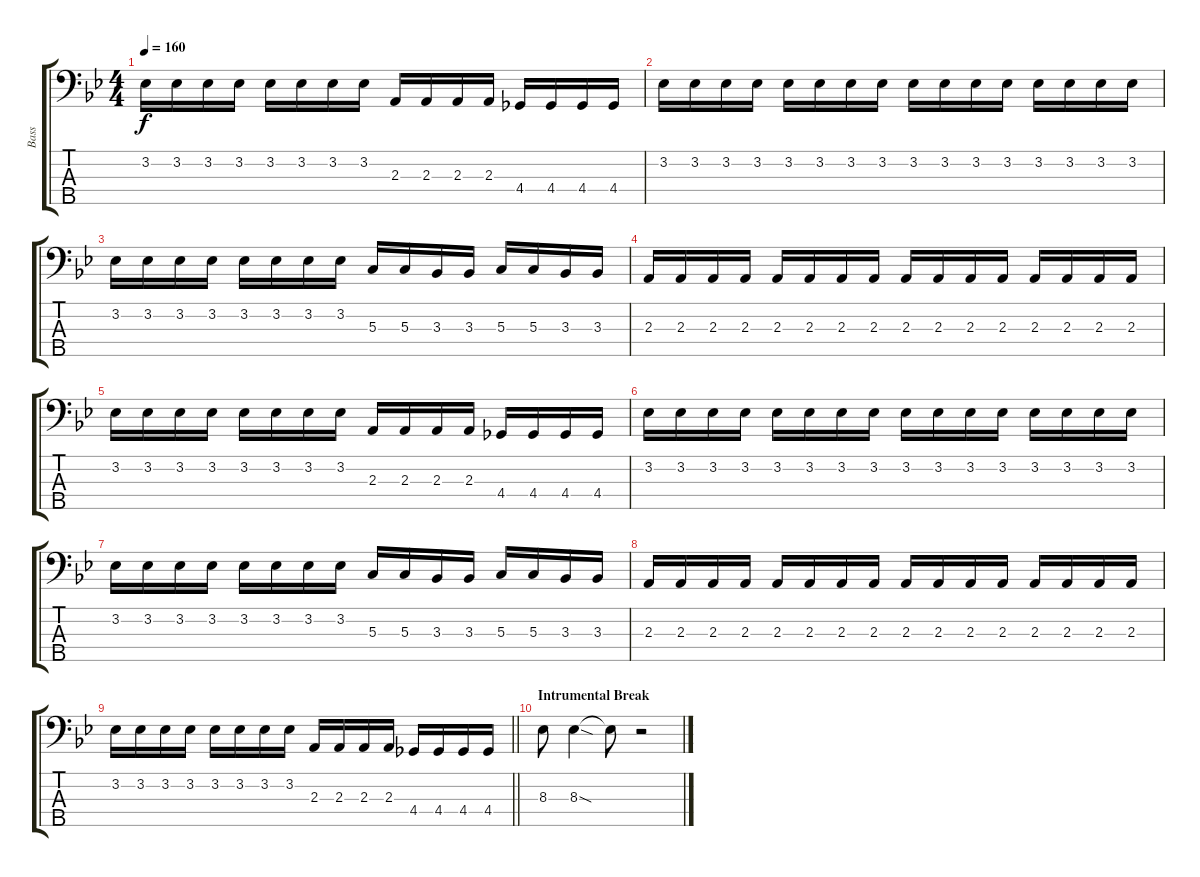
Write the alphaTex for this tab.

\track ("Bass" "Bass") {instrument electricbassfinger}
\staff {score tabs}
\tuning (F2 C2 G1 D1 A0) {hide}
\ts (4 4)
\tempo 160
\clef f4
\ks bb
3.2.16{dy f} 3.2.16 3.2.16 3.2.16 3.2.16 3.2.16 3.2.16 3.2.16 2.3.16 2.3.16 2.3.16 2.3.16 4.4.16 4.4.16 4.4.16 4.4.16 |
3.2.16 3.2.16 3.2.16 3.2.16 3.2.16 3.2.16 3.2.16 3.2.16 3.2.16 3.2.16 3.2.16 3.2.16 3.2.16 3.2.16 3.2.16 3.2.16 |
3.2.16 3.2.16 3.2.16 3.2.16 3.2.16 3.2.16 3.2.16 3.2.16 5.3.16 5.3.16 3.3.16 3.3.16 5.3.16 5.3.16 3.3.16 3.3.16 |
2.3.16 2.3.16 2.3.16 2.3.16 2.3.16 2.3.16 2.3.16 2.3.16 2.3.16 2.3.16 2.3.16 2.3.16 2.3.16 2.3.16 2.3.16 2.3.16 |
3.2.16 3.2.16 3.2.16 3.2.16 3.2.16 3.2.16 3.2.16 3.2.16 2.3.16 2.3.16 2.3.16 2.3.16 4.4.16 4.4.16 4.4.16 4.4.16 |
3.2.16 3.2.16 3.2.16 3.2.16 3.2.16 3.2.16 3.2.16 3.2.16 3.2.16 3.2.16 3.2.16 3.2.16 3.2.16 3.2.16 3.2.16 3.2.16 |
3.2.16 3.2.16 3.2.16 3.2.16 3.2.16 3.2.16 3.2.16 3.2.16 5.3.16 5.3.16 3.3.16 3.3.16 5.3.16 5.3.16 3.3.16 3.3.16 |
2.3.16 2.3.16 2.3.16 2.3.16 2.3.16 2.3.16 2.3.16 2.3.16 2.3.16 2.3.16 2.3.16 2.3.16 2.3.16 2.3.16 2.3.16 2.3.16 |
\barLineRight lightlight
3.2.16 3.2.16 3.2.16 3.2.16 3.2.16 3.2.16 3.2.16 3.2.16 2.3.16 2.3.16 2.3.16 2.3.16 4.4.16 4.4.16 4.4.16 4.4.16 |
\section ("" "Intrumental Break")
8.3.8 8.3{sod}.4 8.3{t}.8 r.2
